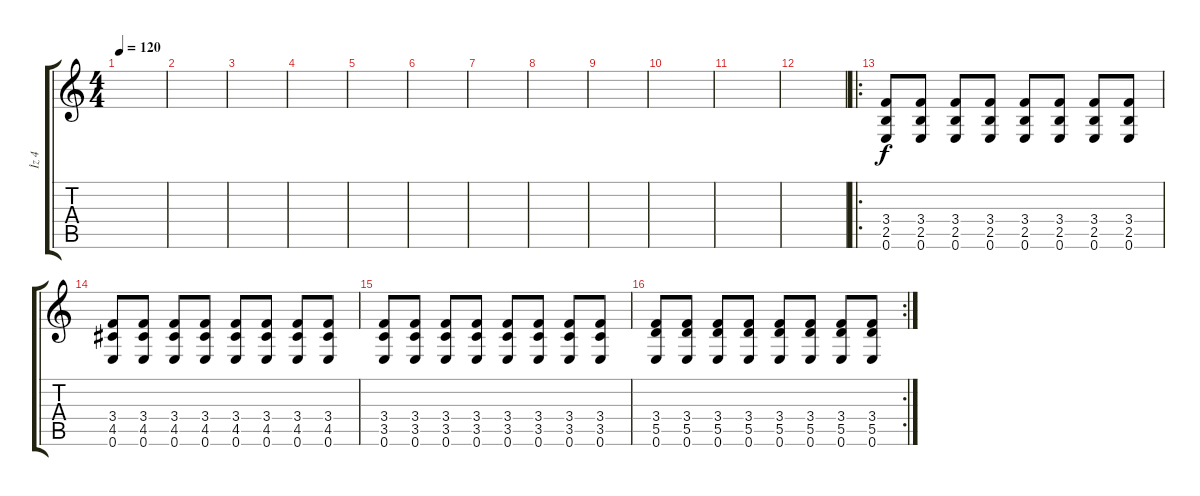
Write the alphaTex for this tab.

\track ("İz 4" "İz 4") {instrument distortionguitar}
\staff {score tabs}
\tuning (E4 B3 G3 D3 A2 E2) {hide}
\ts (4 4)
\tempo 120
\clef g2
\ks c
|
|
|
|
|
|
|
|
|
|
|
|
\ro
(3.4 2.5 0.6).8 (3.4 2.5 0.6).8 (3.4 2.5 0.6).8 (3.4 2.5 0.6).8 (3.4 2.5 0.6).8 (3.4 2.5 0.6).8 (3.4 2.5 0.6).8 (3.4 2.5 0.6).8 |
(3.4 4.5 0.6).8 (3.4 4.5 0.6).8 (3.4 4.5 0.6).8 (3.4 4.5 0.6).8 (3.4 4.5 0.6).8 (3.4 4.5 0.6).8 (3.4 4.5 0.6).8 (3.4 4.5 0.6).8 |
(3.4 3.5 0.6).8 (3.4 3.5 0.6).8 (3.4 3.5 0.6).8 (3.4 3.5 0.6).8 (3.4 3.5 0.6).8 (3.4 3.5 0.6).8 (3.4 3.5 0.6).8 (3.4 3.5 0.6).8 |
\rc 2
(3.4 5.5 0.6).8 (3.4 5.5 0.6).8 (3.4 5.5 0.6).8 (3.4 5.5 0.6).8 (3.4 5.5 0.6).8 (3.4 5.5 0.6).8 (3.4 5.5 0.6).8 (3.4 5.5 0.6).8
